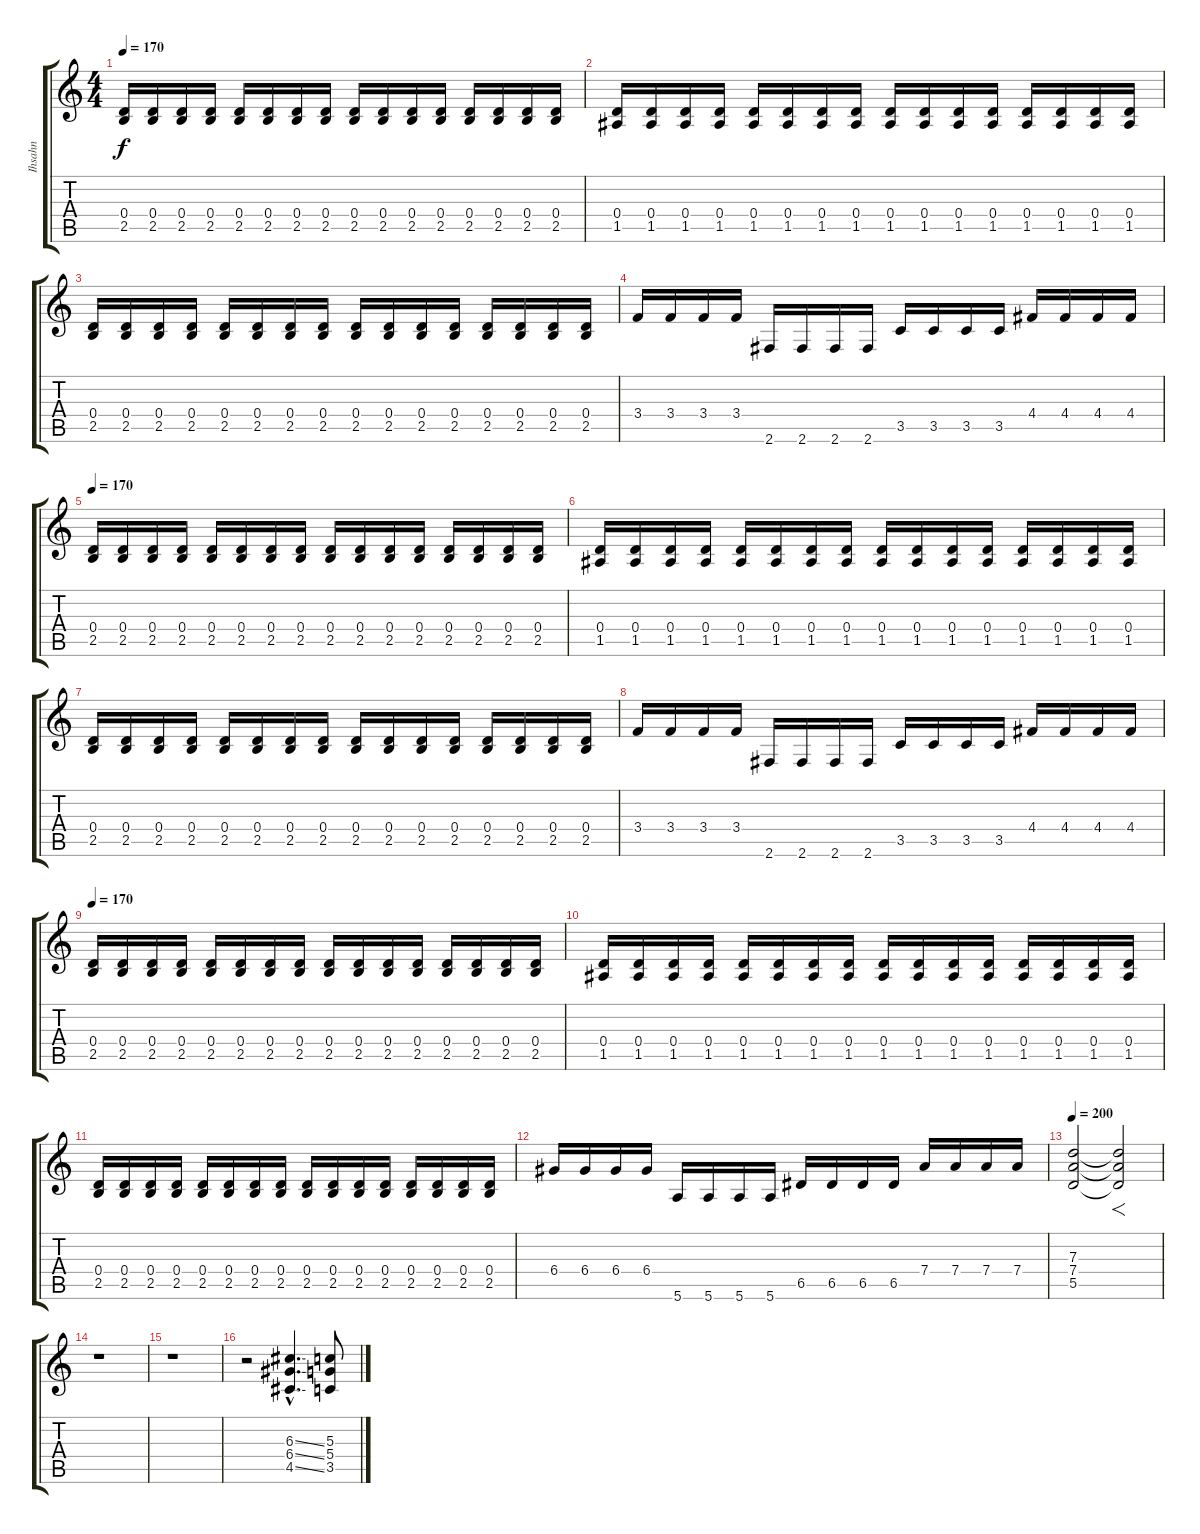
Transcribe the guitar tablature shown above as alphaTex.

\track ("Ihsahn" "Ihsahn") {instrument distortionguitar}
\staff {score tabs}
\tuning (E4 B3 G3 D3 A2 E2) {hide}
\ts (4 4)
\tempo 170
\clef g2
\ks c
(0.4 2.5).16{dy f} (0.4 2.5).16 (0.4 2.5).16 (0.4 2.5).16 (0.4 2.5).16 (0.4 2.5).16 (0.4 2.5).16 (0.4 2.5).16 (0.4 2.5).16 (0.4 2.5).16 (0.4 2.5).16 (0.4 2.5).16 (0.4 2.5).16 (0.4 2.5).16 (0.4 2.5).16 (0.4 2.5).16 |
(0.4 1.5).16 (0.4 1.5).16 (0.4 1.5).16 (0.4 1.5).16 (0.4 1.5).16 (0.4 1.5).16 (0.4 1.5).16 (0.4 1.5).16 (0.4 1.5).16 (0.4 1.5).16 (0.4 1.5).16 (0.4 1.5).16 (0.4 1.5).16 (0.4 1.5).16 (0.4 1.5).16 (0.4 1.5).16 |
(0.4 2.5).16 (0.4 2.5).16 (0.4 2.5).16 (0.4 2.5).16 (0.4 2.5).16 (0.4 2.5).16 (0.4 2.5).16 (0.4 2.5).16 (0.4 2.5).16 (0.4 2.5).16 (0.4 2.5).16 (0.4 2.5).16 (0.4 2.5).16 (0.4 2.5).16 (0.4 2.5).16 (0.4 2.5).16 |
3.4.16 3.4.16 3.4.16 3.4.16 2.6.16 2.6.16 2.6.16 2.6.16 3.5.16 3.5.16 3.5.16 3.5.16 4.4.16 4.4.16 4.4.16 4.4.16 |
\tempo 170
(0.4 2.5).16 (0.4 2.5).16 (0.4 2.5).16 (0.4 2.5).16 (0.4 2.5).16 (0.4 2.5).16 (0.4 2.5).16 (0.4 2.5).16 (0.4 2.5).16 (0.4 2.5).16 (0.4 2.5).16 (0.4 2.5).16 (0.4 2.5).16 (0.4 2.5).16 (0.4 2.5).16 (0.4 2.5).16 |
(0.4 1.5).16 (0.4 1.5).16 (0.4 1.5).16 (0.4 1.5).16 (0.4 1.5).16 (0.4 1.5).16 (0.4 1.5).16 (0.4 1.5).16 (0.4 1.5).16 (0.4 1.5).16 (0.4 1.5).16 (0.4 1.5).16 (0.4 1.5).16 (0.4 1.5).16 (0.4 1.5).16 (0.4 1.5).16 |
(0.4 2.5).16 (0.4 2.5).16 (0.4 2.5).16 (0.4 2.5).16 (0.4 2.5).16 (0.4 2.5).16 (0.4 2.5).16 (0.4 2.5).16 (0.4 2.5).16 (0.4 2.5).16 (0.4 2.5).16 (0.4 2.5).16 (0.4 2.5).16 (0.4 2.5).16 (0.4 2.5).16 (0.4 2.5).16 |
3.4.16 3.4.16 3.4.16 3.4.16 2.6.16 2.6.16 2.6.16 2.6.16 3.5.16 3.5.16 3.5.16 3.5.16 4.4.16 4.4.16 4.4.16 4.4.16 |
\tempo 170
(0.4 2.5).16 (0.4 2.5).16 (0.4 2.5).16 (0.4 2.5).16 (0.4 2.5).16 (0.4 2.5).16 (0.4 2.5).16 (0.4 2.5).16 (0.4 2.5).16 (0.4 2.5).16 (0.4 2.5).16 (0.4 2.5).16 (0.4 2.5).16 (0.4 2.5).16 (0.4 2.5).16 (0.4 2.5).16 |
(0.4 1.5).16 (0.4 1.5).16 (0.4 1.5).16 (0.4 1.5).16 (0.4 1.5).16 (0.4 1.5).16 (0.4 1.5).16 (0.4 1.5).16 (0.4 1.5).16 (0.4 1.5).16 (0.4 1.5).16 (0.4 1.5).16 (0.4 1.5).16 (0.4 1.5).16 (0.4 1.5).16 (0.4 1.5).16 |
(0.4 2.5).16 (0.4 2.5).16 (0.4 2.5).16 (0.4 2.5).16 (0.4 2.5).16 (0.4 2.5).16 (0.4 2.5).16 (0.4 2.5).16 (0.4 2.5).16 (0.4 2.5).16 (0.4 2.5).16 (0.4 2.5).16 (0.4 2.5).16 (0.4 2.5).16 (0.4 2.5).16 (0.4 2.5).16 |
6.4.16 6.4.16 6.4.16 6.4.16 5.6.16 5.6.16 5.6.16 5.6.16 6.5.16 6.5.16 6.5.16 6.5.16 7.4.16 7.4.16 7.4.16 7.4.16 |
\tempo 200
(7.3 7.4 5.5).2 (7.3{t} 7.4{t} 5.5{t}).2{f} |
r.1 |
r.1 |
r.2 (6.3{ss hac} 6.4{ss hac} 4.5{ss hac}).4{d} (5.3{ss} 5.4{ss} 3.5{ss}).8
